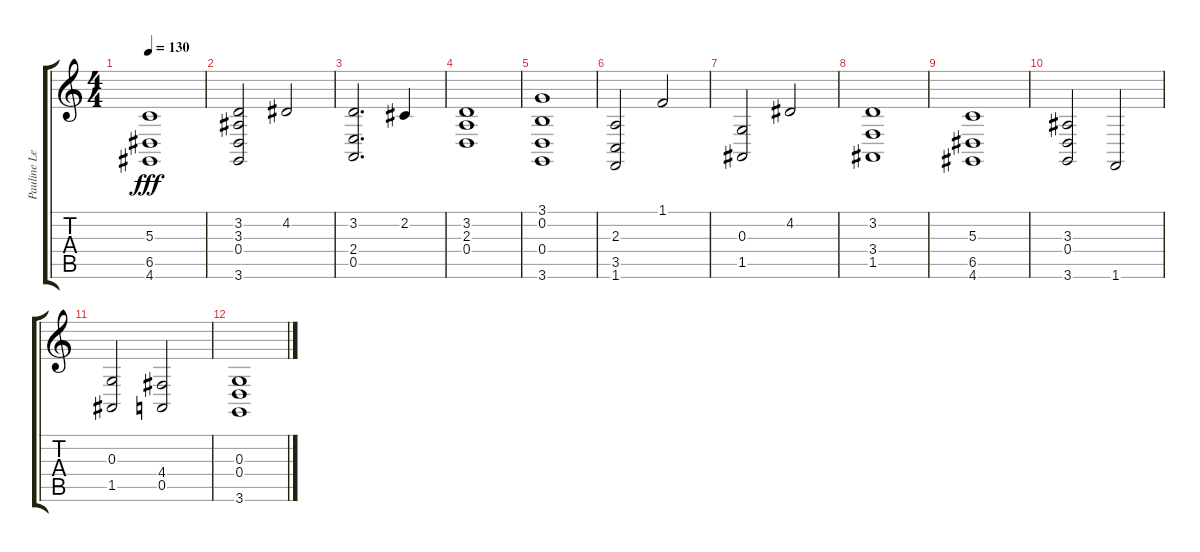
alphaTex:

\track ("Pauline Lead" "Pauline Le") {instrument lead1square}
\staff {score tabs}
\tuning (E4 B3 G3 D3 A2 E2) {hide}
\ts (4 4)
\tempo 130
\clef g2
\ks c
(5.3 6.5 4.6).1{dy fff} |
(3.2 3.3 0.4 3.6).2 4.2.2 |
(3.2 2.4 0.5).2{d} 2.2.4 |
(3.2 2.3 0.4).1 |
(3.1 0.2 0.4 3.6).1{volume 13} |
(2.3 3.5 1.6).2 1.1.2 |
(0.3 1.5).2 4.2.2 |
(3.2 3.4 1.5).1 |
(5.3 6.5 4.6).1 |
(3.3 0.4 3.6).2 1.6.2 |
(0.3 1.5).2 (4.4 0.5).2 |
(0.3 0.4 3.6).1
